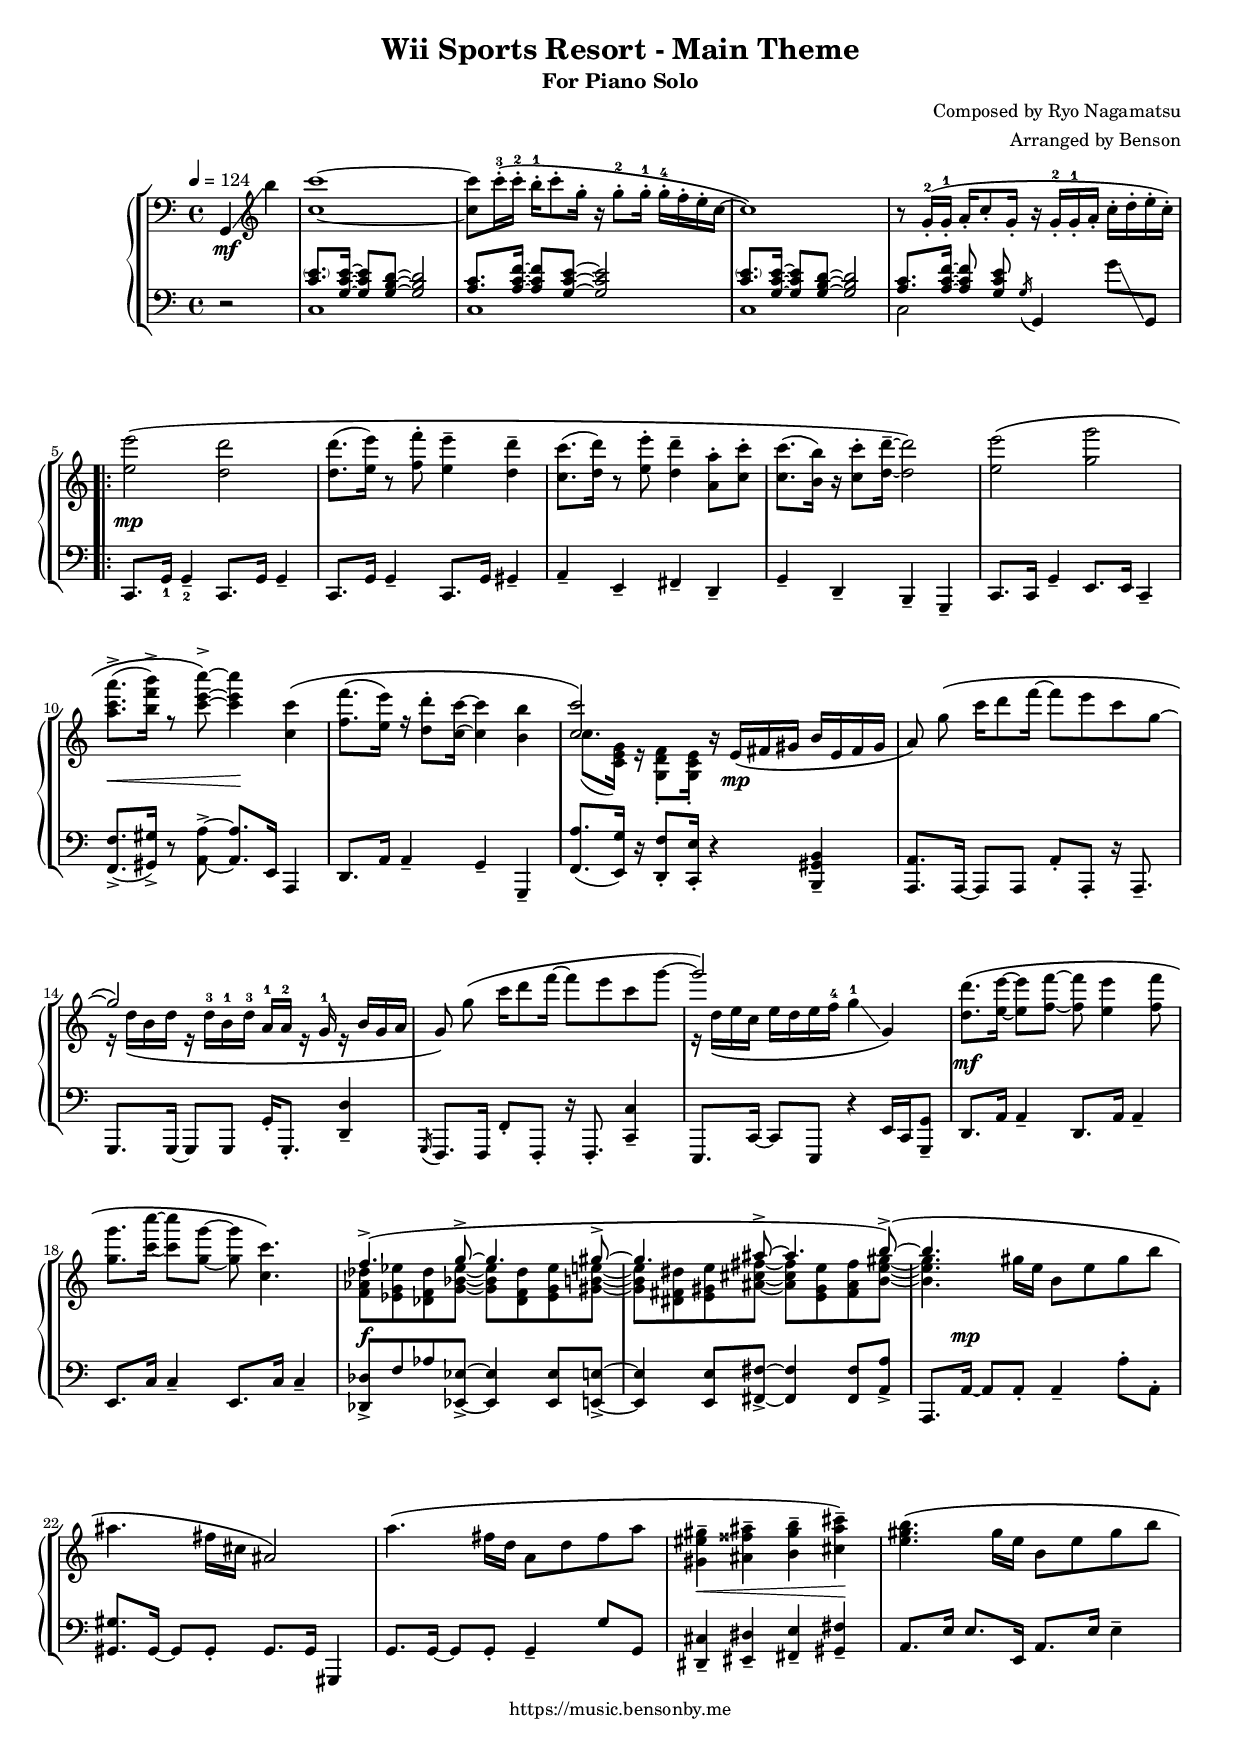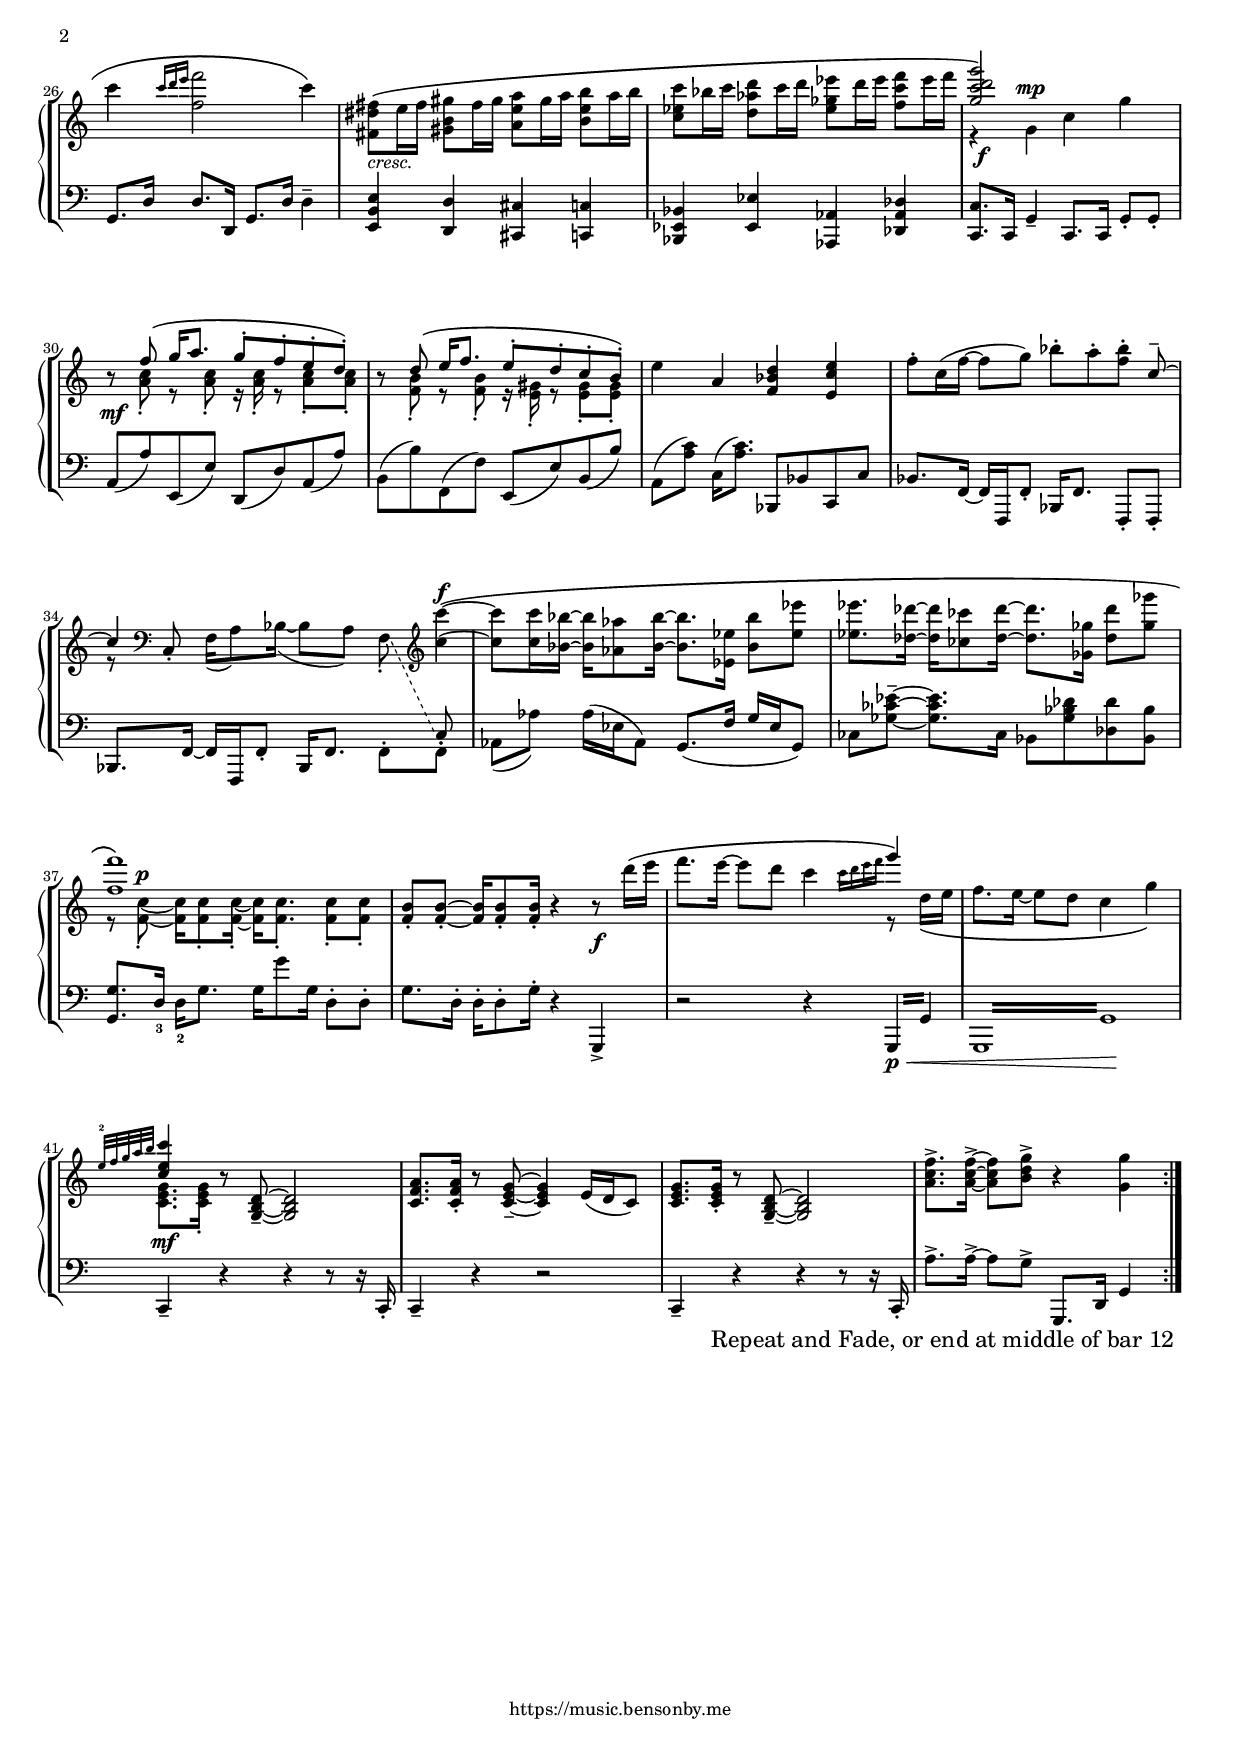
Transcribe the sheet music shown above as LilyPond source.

\version "2.18.2"
\include "articulate.ly"
#(set-global-staff-size 16)

% TODO
% create midi

%%%%%%%%%%%%%%%%%%%%%%%%%%%%%%%%%%%%%%%%%%%%%%%%%%%%%%%%%%%%%%%%%%%%%%%%%%%%%%%%%%%%%%%%%%
%%  http://lsr.di.unimi.it/LSR/Item?id=445

%LSR by Jay Anderson.
%modyfied by Simon Albrecht on March 2014.
%=> http://lilypond.1069038.n5.nabble.com/LSR-445-error-td160662.html

#(define (octave-up m t)
 (let* ((octave (1- t))
      (new-note (ly:music-deep-copy m))
      (new-pitch (ly:make-pitch
        octave
        (ly:pitch-notename (ly:music-property m 'pitch))
        (ly:pitch-alteration (ly:music-property m 'pitch)))))
  (set! (ly:music-property new-note 'pitch) new-pitch)
  new-note))

#(define (octavize-chord elements t)
 (cond ((null? elements) elements)
     ((eq? (ly:music-property (car elements) 'name) 'NoteEvent)
       (cons (car elements)
             (cons (octave-up (car elements) t)
                   (octavize-chord (cdr elements) t))))
     (else (cons (car elements) (octavize-chord (cdr elements ) t)))))

#(define (octavize music t)
 (if (eq? (ly:music-property music 'name) 'EventChord)
       (ly:music-set-property! music 'elements (octavize-chord
(ly:music-property music 'elements) t)))
 music)

makeOctaves = #(define-music-function (parser location arg mus) (integer? ly:music?)
 (music-map (lambda (x) (octavize x arg)) (event-chord-wrap! mus)))
%%%%%%%%%%%%%%%%%%%%%%%%%%%%%%%%%%%%%%%%%%%%%%%%%%%%%%%%%%%%%%%%%%%%%%%%%%%%%%%%%%%%%%%%%%

cr = \change Staff = "right"
cl = \change Staff = "left"
rhMark = \markup { 
  \path #0.1 #'((moveto -1 0)(rlineto 0 -1.5)(rlineto 0.5 0))
}

\header {
  title = "Wii Sports Resort - Main Theme"
  subtitle = "For Piano Solo"
  arranger = "Arranged by Benson"
  composer = "Composed by Ryo Nagamatsu"
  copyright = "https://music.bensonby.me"
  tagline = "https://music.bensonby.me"
}

upper-prelude = \relative c {
  \clef bass
  g4\glissando
  \clef treble
  b'''4
  <c c,>1~ q8 c16\(-.-3 c-.-2 b-.-1 c8-. g16-. r g8-.-2 g16-.-1 g-.-4 f-. e-. c~ c1\)
  r8 g16\(-.-2 g-.-1 a-. c8-. g16-. r g-.-2 g-.-1 a-. c-. d-. e-. c-.\)
}

lower-prelude = \relative c' {
  r2
  << {
    <c \parenthesize e>8. <g c e>16~ q8 <g b d>~ q2
    <a c>8. <a c f>16~ q8 <g c e>~ q2
    <c \parenthesize e>8. <g c e>16~ q8 <g b d>~ q2
    <a c>8. <a c f>16~ q8 <g c e>
  } \\ {
    c,1 c c c2
  } >>
  \acciaccatura g'16 g,4 g''8\glissando g,,
}

% bar 5 - 16
upper-one = \relative c'' {
  \makeOctaves 1 {
    e2\( d d8.( e16) r8 f-. e4-- d--
    c8.( d16) r8 e-. d4-- a8-. c-. c8.( b16) r c8-. d16~-- d2\)
  }
  << {
    \stemNeutral
    <e e'>2\( <g g'>
    \override Script.padding = #2
    <a c a'>8.(-> <b f' b>16)-> r8 <c e c'>8~->\)
    \override Script.padding = #0.2
    q4 <c, c'>\(
    <f f'>8.( <e e'>16) r <d d'>8-. <c c'>16~ q4 <b b'>
    \stemUp
    <c c'>2\)
  } \\ {
    s1*3 c8.( <c, e g>16) r <g d' f>8-. <g c e>16-.
  } >>

  r16 e'\( fis gis b e, fis gis a8\)

  << {
    \stemNeutral
    g'8\( c16 d8 f16~ f8 e c g~ \stemUp g2\) s2
    \stemNeutral
    s8 g\( c16 d8 f16~ f8 e c g'~ \stemUp g2\)
  } \\ {
    s8 s2.
    r16 d,16\( b d r <d-3> <b-1> <d-3> \stemNeutral <a-1> <a-2> r <g-1> r b g a g8\)
    s8 s2.
    \stemDown
    r16 d'\( e c e d e <f-4> \stemNeutral <g-1>4\glissando g,4\)
  } >>
}

% bar 5 - 16
lower-one = \relative c, {
  c8. <g'-1>16 <g-2>4--
  c,8. g'16 g4--
  c,8. g'16 g4--
  c,8. g'16 gis4--
  a-- e-- fis-- d--
  g-- d-- b-- g--
  c8. c16 g'4--
  e8. e16 c4--
  <f f'>8.(-> <gis gis'>16)-> r8 <a a'>8~-> q8. e16 a,4
  d8. a'16 a4-- g-- g,--
  <f' a'>8.( <e g'>16) r16 <d f'>8-. <c e'>16-. r4 <b gis' b>4--
  <a a'>8. a16~ a8 a8 a'-. a,-. r16 a8.--
  g8. g16~ g8 g8 g'16-. g,8.-. <d' d'>4--
  \acciaccatura g,16 f8. f16 f'8-. f,-. r16 f8.-. <c' c'>4--
  e,8. c'16~ c8 e, r4 e'16 c <g g'>8--
}

% bar 17 - 29
upper-two = \relative c'' {
  \makeOctaves 1 {
    d8.\( e16~ e8 f~ f e4 f8 g8. c16~ c8 g~ g c,4.\)
  }
  << {
    f4.->\( g8~-> g4. gis8~-> gis4. ais8~-> ais4. b8->~\)\(
    b4. \stemNeutral gis16 e b8 e gis b ais4. fis16 cis ais2\)
  } \\ {
    <f aes des>8 <ees g ees'> <des f des'> <g bes ees>~
    q <des f des'> <ees g ees'> <gis b e>~
    q <dis fis dis'> <e gis e'> <ais cis fis>~
    q <e gis e'> <fis ais fis'> <b e gis>~
    q4.
  } >>
  a'4.\( fis16 d a8 d fis a
  <gis eis gis,>4-- <ais fisis ais,>-- <b gis b,>-- <cis ais cis,>\)--
  <b gis e>4.\( gis16 e b8 e gis b c4 \grace { c16 d e } <f f,>2 c4\)
  << {
    \stemNeutral
    <fis, dis fis,>8\( e16 fis <gis b, gis>8 fis16 gis
    <a e a,>8 gis16 a <b e, b>8 a16 b
    <c ees, c>8 bes16 c <d aes d,>8 c16 d
    <ees ges, ees>8 d16 ees <f c f,>8 ees16 f
    \stemUp
    <g d c g>2\)
  } \\ {
    s1*2 r4 g,,4^\mp \stemNeutral c g'
  } >>
}

% bar 17 - 29
lower-two = \relative c, {
  d8. a'16 a4--
  d,8. a'16 a4--
  e8. c'16 c4--
  e,8. c'16 c4--
  <des des,>8-> f aes <ees ees,>->~ q4 q8 <e e,>8->~
  q4 q8 <fis fis,>8->~ q4 q8 <a a,>8->

  a,,8. a'16~ a8 a-. a4-- a'8-. a,-.
  <gis gis'>8. gis16~ gis8 gis-. gis8. gis16 gis,4
  g'8. g16~ g8 g-. g4-- g'8 g,
  <dis cis'>4-- <eis dis'>-- <fis e'>-- <gis fis'>--
  a8. e'16 e8. e,16 a8. e'16 e4--
  g,8. d'16 d8. d,16 g8. d'16 d4--
  <e, b' e>4 <d d'> <cis cis'> <c c'>
  <bes ees bes'> <ees ees'> <aes, aes'> <des aes' des>
  <c c'>8. c16 g'4-- c,8. c16 g'8-. g-.
}

% bar 30 - 40
upper-three = \relative c'' {
  r8
  << {
    f8\( g16 a8. g8-. f-. e-. d-.\)
  } \\ {
    <a c>8-. r q-. r16 q16-. r8 q8-. q-.
  } >>
  r8
  << {
    d8\( e16 f8. e8-. d-. c-. b-.\)
  } \\ {
    <f b>8-. r q-. r16 <e gis>-. r8 q-. q-.
  } >>
  e'4 a, <f bes d> <e c' e>
  f'8-. c16( f~ f8 g) bes8-. a-. <f bes>-.
  << {
    c8--~ c4
    s2 \hideNotes c8
    \unHideNotes
    \clef treble
    \stemNeutral
    <c c'>8\(~^\f
    q8 <c c'>16 <bes bes'>~ q <aes aes'>8 <bes bes'>16~
    q8. <ees, ees'>16 <bes' bes'>8 <ees ees'>
    <ees ees'>8. <des des'>16~ q16 <ces ces'>8 <des des'>16~
    q8. <ges, ges'>16 <des' des'>8 <ges ges'>
    \stemUp
    <f f'>1\)
  } \\ {
    s8 r8 \clef bass
    \stemNeutral
    c,,8-. f16( a8) bes16~( bes8[ a)]
    \autoBeamOff
    \once \override Glissando.style = #'dashed-line
    f-.\glissando \cl c-.
    \autoBeamOn
    s1*2
    \cr \stemDown r8 <f' c'>8~-.^\p q16 q8-. q16~-. q q8.-. q8-. q-.
  } >>
  <f b>8-. q~-. q16 q8-. q16-.
  r4 r8
  << {
    \stemNeutral
    d''16\( e f8. e16~ e8 d c4 \grace { c16 d e f } \stemUp g4\)
  } \\ {
    s8 s2. r8 d,16\( e
    \stemNeutral
    f8. e16~ e8 d c4 g'\)
  } >>
}

% bar 30 - 40
lower-three = \relative c {
  a8( a') e,( e') d,( d') a( a')
  b,( b') f,( f') e,( e') b( b')
  a,( <a' c>) c,16( <a' c>8.) bes,,8 bes' c, c'
  bes8. f16~ f f, f'8-. bes,16 f'8. f,8-. f-.
  bes8. f'16~ f f, f'8-. bes,16 f'8. \stemDown f8-. f-.
  \stemNeutral
  aes8_( aes')
  aes16( ees aes,8) g8.( f'16 g ees g,8)
  ces8 <ges' ces ees>~-- q8. ces,16 bes8 <ges' bes des> <des des'> <bes bes'>
  <g g'>8. <d'-3>16 <d-2> g8. g16 g'8 g,16 d8-. d-.
  g8. d16-. d-. d8-. g16-.
  r4 g,,4->
  r2 r4 \repeat tremolo 2 { g16\p\< g' }
  \repeat tremolo 8 { g,16 g'\! }
}

% bar 41 - end
upper-end = \relative c'' {
  << {
    \grace { e32-2 f g a b }
    \stemUp
    <c, e c'>4
  } \\ {
    <c, e g>8. q16-.
  } >>
  r8 <d b g>8--~ q2
  <c f a>8. q16-. r8 <c e g>8--~ q4 e16( d c8)
  <c e g>8. q16-. r8 <d b g>8--~ q2
  <a' c f>8.-> q16~-> q8 <b d g>8-> r4 <g g'>
}

% bar 41 - end
lower-end = \relative c, {
  c4-- r r r8 r16 c-.
  c4-- r r2
  c4-- r r r8 r16 c-.
  a''8.-> a16~-> a8 g->
  g,,8. d'16 g4
}

upper = \relative c' {
  \set fingeringOrientations = #'(up)
  \clef treble
  \tempo 4 = 124
  \time 4/4
  \key c \major
  \partial 2
  \upper-prelude
  \repeat volta 2 {
    \upper-one
    \upper-two
    \upper-three
    \upper-end
  }
  % \bar "|."
}

lower = \relative c' {
  \set fingeringOrientations = #'(down)
  \clef bass
  \time 4/4
  \key c \major
  \partial 2
  \lower-prelude
  \repeat volta 2 {
    \lower-one
    \lower-two
    \lower-three
    \lower-end
  }
  \once \override Score.RehearsalMark.break-visibility = #end-of-line-visible
  \once \override Score.RehearsalMark.self-alignment-X = #RIGHT
  \once \override Score.RehearsalMark.direction = #DOWN
  \mark "Repeat and Fade, or end at middle of bar 12"
  % \bar "|."
}

dynamics = {
  s2\mf s1*4
  s1\mp s1*4 s2\< s2\! s1 s2 s16 s8.\mp s4
  s1*4
  s1\mf s1 s1\f s1
  s8. s16\mp s2. s1 s1 s2.\< s4\!
  s1*2
  s1_"cresc." s1 s1\f
  s1\mf s1*7 s2. s4\f s1*2 s1\mf s1*3
}

\book {
  \score {
    <<
      \new PianoStaff <<
        \new Staff = "right" {
          \set Staff.midiInstrument = #"acoustic grand"
          \set Staff.midiMinimumVolume = #0.6
          \set Staff.midiMaximumVolume = #0.7
          \articulate << \upper >>
        }
        \new Staff = "left" {
          \set Staff.midiInstrument = #"acoustic grand"
          \set Staff.midiMinimumVolume = #0.6
          \set Staff.midiMaximumVolume = #0.7
          \articulate << \lower >>
        }
      >>
    >>
    \midi {
    }
  }

  \score {
    \new StaffGroup <<
      \new PianoStaff <<
        \new Staff = "right" { \upper }
        \new Dynamics = "Dynamics_pf" \dynamics
        \new Staff = "left" { \lower }
      >>
    >>
    \layout {
    }
  }
}
